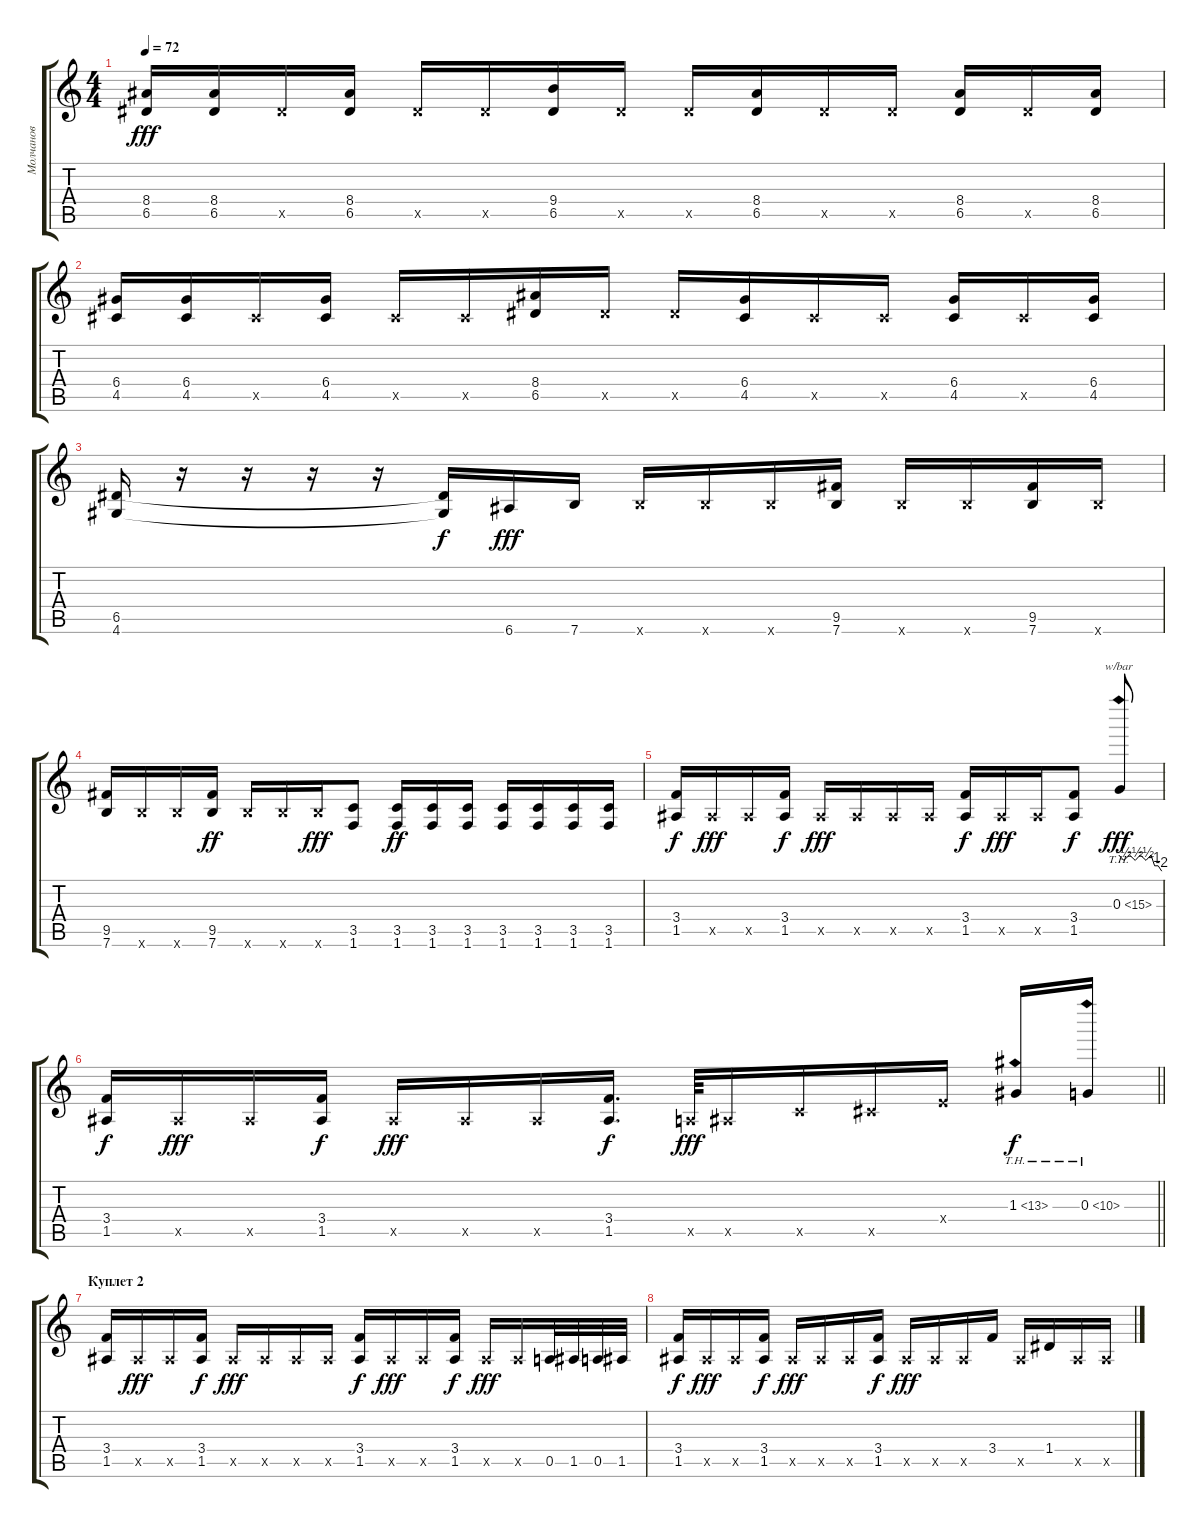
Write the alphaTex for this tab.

\track ("Молчанов" "Молчанов") {instrument distortionguitar}
\staff {score tabs}
\tuning (E4 B3 G3 D3 A2 E2) {hide}
\ts (4 4)
\tempo 72
\clef g2
\ks c
(8.4 6.5).16{dy fff} (8.4 6.5).16 6.5{x}.16 (8.4 6.5).16 6.5{x}.16 6.5{x}.16 (9.4 6.5).16 6.5{x}.16 6.5{x}.16 (8.4 6.5).16 6.5{x}.16 6.5{x}.16 (8.4 6.5).16 6.5{x}.16 (8.4 6.5).16 |
(6.4 4.5).16 (6.4 4.5).16 4.5{x}.16 (6.4 4.5).16 4.5{x}.16 4.5{x}.16 (8.4 6.5).16 6.5{x}.16 6.5{x}.16 (6.4 4.5).16 4.5{x}.16 4.5{x}.16 (6.4 4.5).16 4.5{x}.16 (6.4 4.5).16 |
(6.5 4.6).16 r.16 r.16 r.16 r.16 (6.5{t} 4.6{t}).16{dy f} 6.6.16{dy fff} 7.6.16 7.6{x}.16 7.6{x}.16 7.6{x}.16 (9.5 7.6).16 7.6{x}.16 7.6{x}.16 (9.5 7.6).16 7.6{x}.16 |
(9.5 7.6).16 7.6{x}.16 7.6{x}.16 (9.5 7.6).16{dy ff} 7.6{x}.16 7.6{x}.16 7.6{x}.16{dy fff} (3.5 1.6).8 (3.5 1.6).16{dy ff} (3.5 1.6).16 (3.5 1.6).16 (3.5 1.6).16 (3.5 1.6).16 (3.5 1.6).16 (3.5 1.6).16 |
(3.4 1.5).16{dy f} 1.5{x}.16{dy fff} 1.5{x}.16 (3.4 1.5).16{dy f} 1.5{x}.16{dy fff} 1.5{x}.16 1.5{x}.16 1.5{x}.16 (3.4 1.5).16{dy f} 1.5{x}.16{dy fff} 1.5{x}.16 (3.4 1.5).8{dy f} 0.3{th 15}.8{tbe (custom default 0 0 7 -2 15 0 23 -2 30 0 38 -2 45 0 50 -4 55 -4 60 -8) dy fff} |
\barLineRight lightlight
(3.4 1.5).16{dy f} 1.5{x}.16{dy fff} 1.5{x}.16 (3.4 1.5).16{dy f} 1.5{x}.16{dy fff} 1.5{x}.16 1.5{x}.16 (3.4 1.5).16{d dy f} 0.5{x}.64{dy fff} 1.5{x}.16 3.5{x}.16 4.5{x}.16 2.4{x}.16 1.3{th 12}.16{dy f} 0.3{th 10}.16 |
\section ("" "Куплет 2")
(3.4 1.5).16 1.5{x}.16{dy fff} 1.5{x}.16 (3.4 1.5).16{dy f} 1.5{x}.16{dy fff} 1.5{x}.16 1.5{x}.16 1.5{x}.16 (3.4 1.5).16{dy f} 1.5{x}.16{dy fff} 1.5{x}.16 (3.4 1.5).16{dy f} 1.5{x}.16{dy fff} 1.5{x}.16 0.5.32 1.5.32 0.5.32 1.5.32 |
(3.4 1.5).16{dy f} 1.5{x}.16{dy fff} 1.5{x}.16 (3.4 1.5).16{dy f} 1.5{x}.16{dy fff} 1.5{x}.16 1.5{x}.16 (3.4 1.5).16{dy f} 1.5{x}.16{dy fff} 1.5{x}.16 1.5{x}.16 3.4.16 1.5{x}.16 1.4.16 1.5{x}.16 1.5{x}.16
